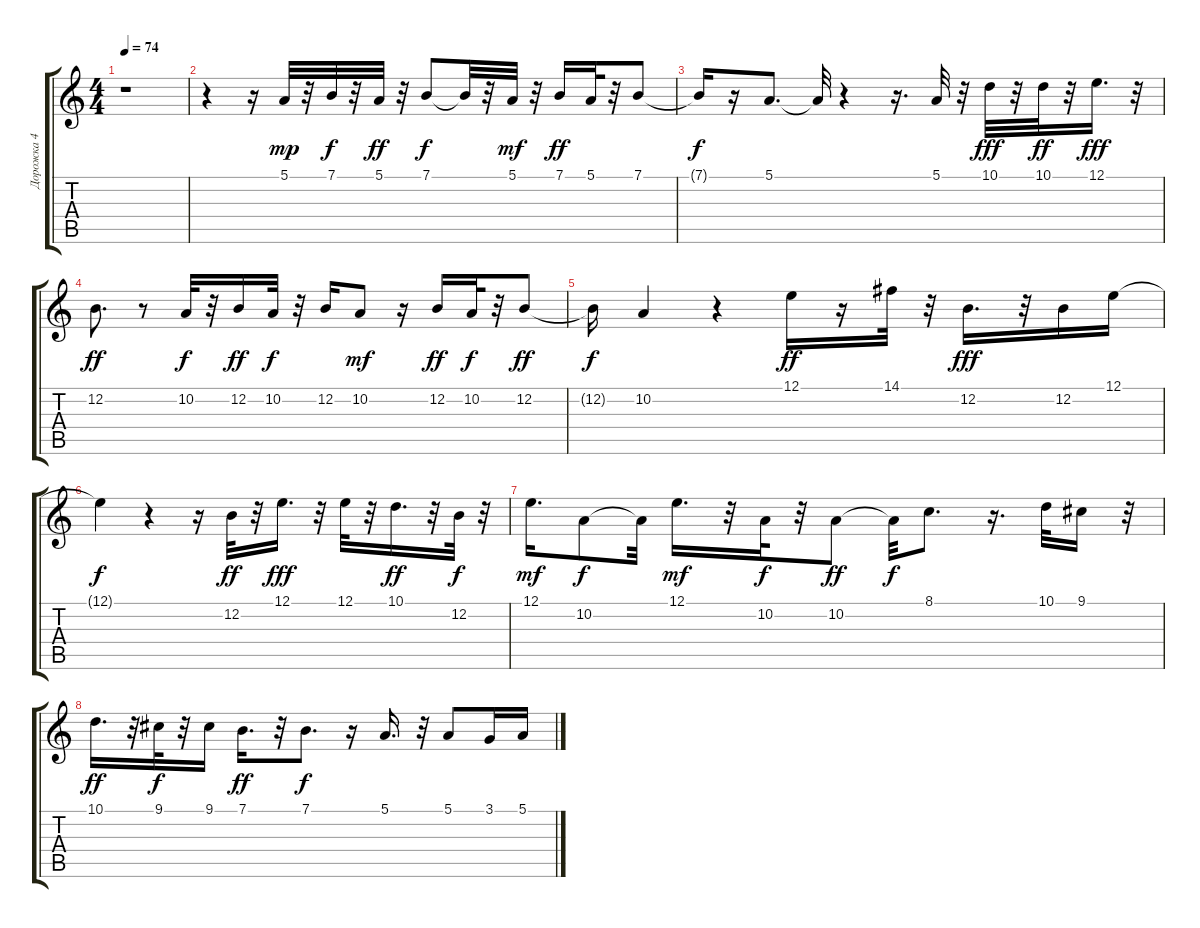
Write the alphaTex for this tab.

\track ("Дорожка 4" "Дорожка 4") {instrument flute}
\staff {score tabs}
\tuning (E4 B3 G3 D3 A2 E2) {hide}
\ts (4 4)
\tempo 74
\clef g2
\ks c
r.1{dy f} |
r.4 r.16 5.1.32{dy mp} r.32 7.1.32{dy f} r.32 5.1.32{dy ff} r.32 7.1.8{dy f} 7.1{t}.32 r.32 5.1.32{dy mf} r.32 7.1.16{dy ff} 5.1.32 r.32 7.1.8 |
7.1{t}.16{dy f} r.16 5.1.8{d} 5.1{t}.32 r.4 r.16{d} 5.1.32 r.32 10.1.32{dy fff} r.32 10.1.32{dy ff} r.32 12.1.16{d dy fff} r.32 |
12.2.8{d dy ff} r.8 10.2.32{dy f} r.32 12.2.16{dy ff} 10.2.32{dy f} r.32 12.2.16 10.2.8{dy mf} r.16 12.2.16{dy ff} 10.2.32{dy f} r.32 12.2.8{dy ff} |
12.2{t}.16{dy f} 10.2.4 r.4 12.1.16{dy ff} r.16 14.1.32 r.32 12.2.16{d dy fff} r.32 12.2.16 12.1.16 |
12.1{t}.4{dy f} r.4 r.16 12.2.32{dy ff} r.32 12.1.16{d dy fff} r.32 12.1.32 r.32 10.1.16{d dy ff} r.32 12.2.32{dy f} r.32 |
12.1.16{d dy mf} 10.2.8{dy f} 10.2{t}.32 12.1.16{d dy mf} r.32 10.2.32{dy f} r.32 10.2.8{dy ff} 10.2{t}.32{dy f} 8.1.8{d} r.16{d} 10.1.32 9.1.16 r.32 |
10.1.16{d dy ff} r.32 9.1.32{dy f} r.32 9.1.16 7.1.16{d dy ff} r.32 7.1.8{d dy f} r.16 5.1.16{d} r.32 5.1.8 3.1.16 5.1.16
